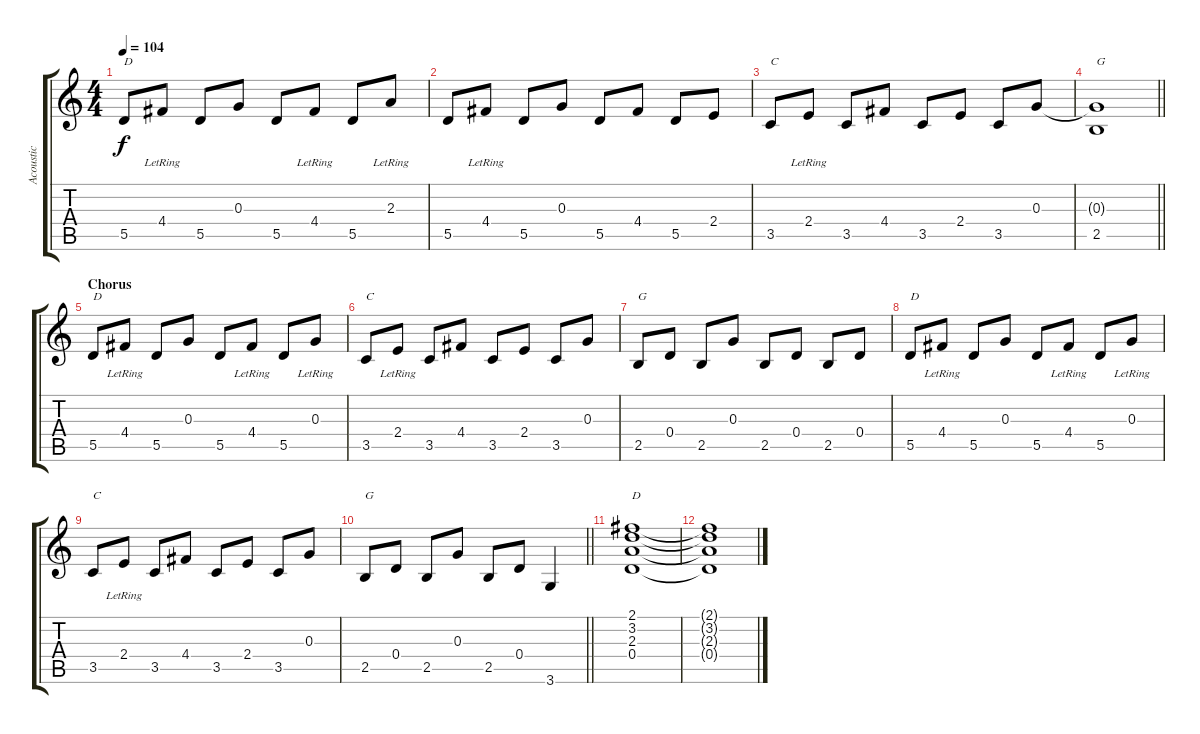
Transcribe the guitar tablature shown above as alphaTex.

\track ("Acoustic" "Acoustic") {instrument acousticguitarsteel}
\staff {score tabs}
\tuning (E4 B3 G3 D3 A2 E2) {hide}
\ts (4 4)
\tempo 104
\clef g2
\ks c
5.5.8{txt "D" dy f} 4.4{lr}.8 5.5.8 0.3.8 5.5.8 4.4{lr}.8 5.5.8 2.3{lr}.8 |
5.5.8 4.4{lr}.8 5.5.8 0.3.8 5.5.8 4.4.8 5.5.8 2.4.8 |
3.5.8{txt "C"} 2.4{lr}.8 3.5.8 4.4.8 3.5.8 2.4.8 3.5.8 0.3.8 |
\barLineRight lightlight
(0.3{t} 2.5).1{txt "G"} |
\section ("" "Chorus")
5.5.8{txt "D"} 4.4{lr}.8 5.5.8 0.3.8 5.5.8 4.4{lr}.8 5.5.8 0.3{lr}.8 |
3.5.8{txt "C"} 2.4{lr}.8 3.5.8 4.4.8 3.5.8 2.4.8 3.5.8 0.3.8 |
2.5.8{txt "G"} 0.4.8 2.5.8 0.3.8 2.5.8 0.4.8 2.5.8 0.4.8 |
5.5.8{txt "D"} 4.4{lr}.8 5.5.8 0.3.8 5.5.8 4.4{lr}.8 5.5.8 0.3{lr}.8 |
3.5.8{txt "C"} 2.4{lr}.8 3.5.8 4.4.8 3.5.8 2.4.8 3.5.8 0.3.8 |
\barLineRight lightlight
2.5.8{txt "G"} 0.4.8 2.5.8 0.3.8 2.5.8 0.4.8 3.6.4 |
(2.1 3.2 2.3 0.4).1{txt "D"} |
(2.1{t} 3.2{t} 2.3{t} 0.4{t}).1
